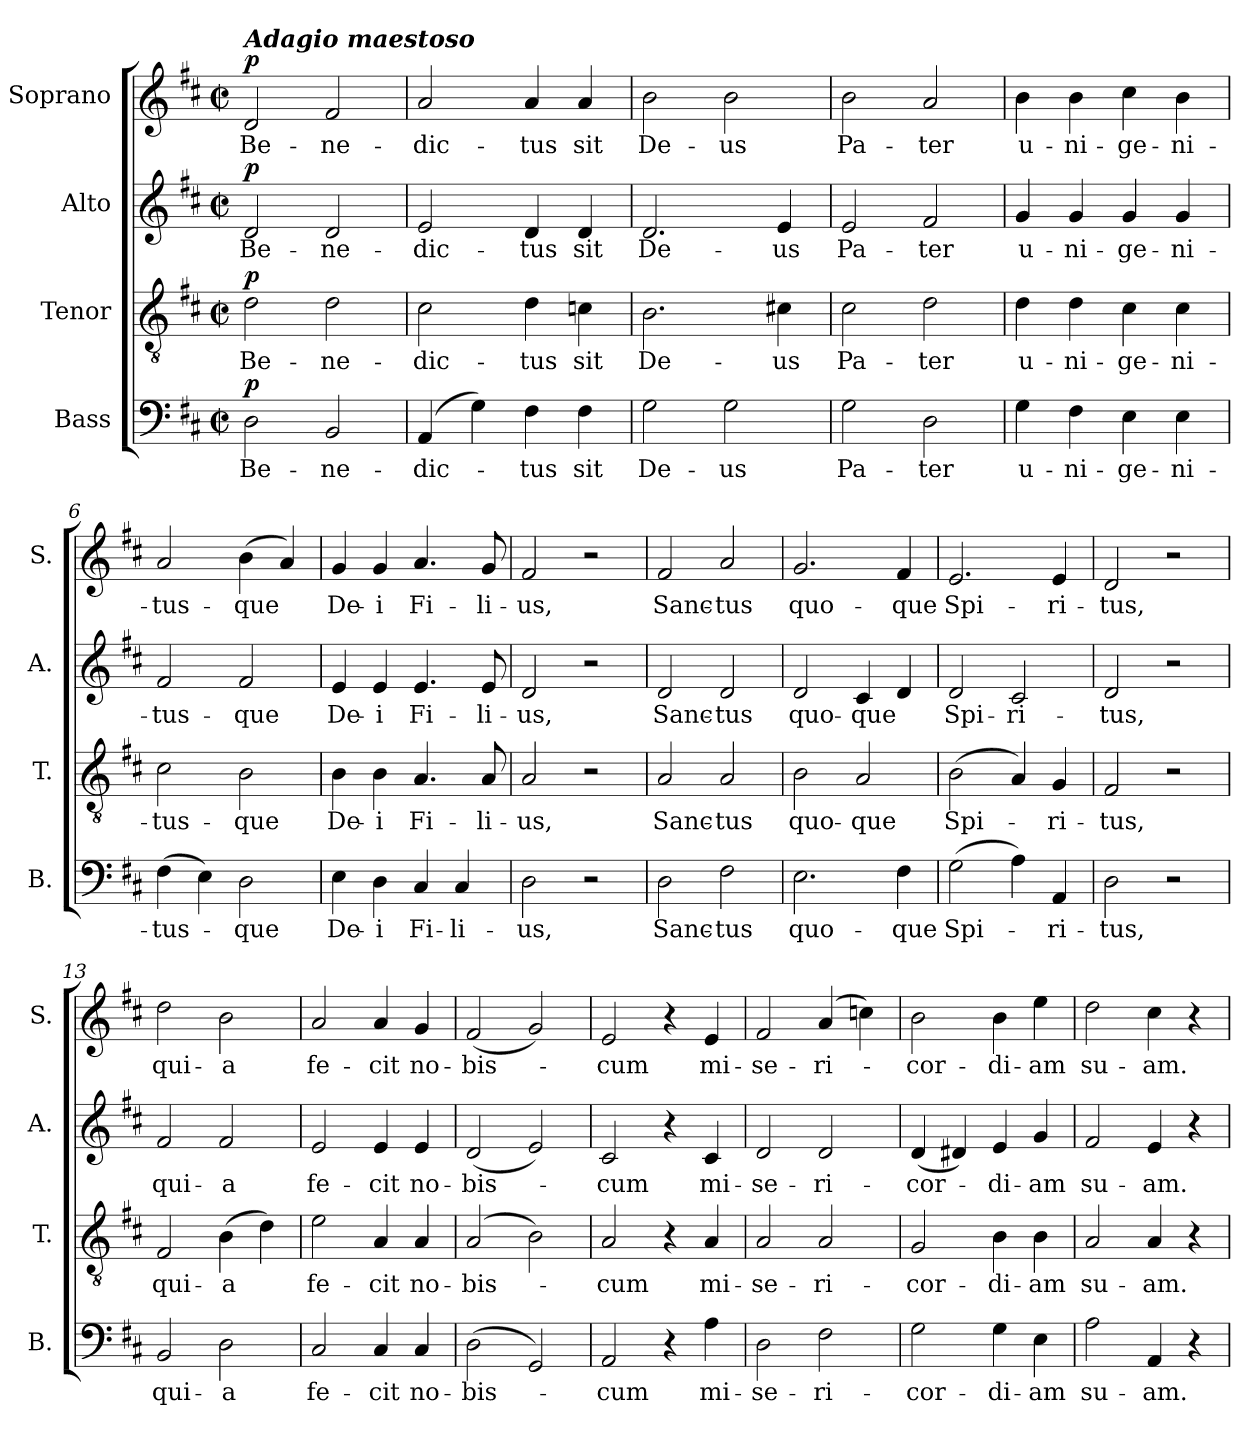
**kern	**text	**dynam	**kern	**text	**dynam	**kern	**text	**dynam	**kern	**text	**dynam
*part4	*part4	*part4	*part3	*part3	*part3	*part2	*part2	*part2	*part1	*part1	*part1
*staff4	*staff4	*staff4	*staff3	*staff3	*staff3	*staff2	*staff2	*staff2	*staff1	*staff1	*staff1
*I"Bass	*	*	*I"Tenor	*	*	*I"Alto	*	*	*I"Soprano	*	*
*I'B.	*	*	*I'T.	*	*	*I'A.	*	*	*I'S.	*	*
*clefF4	*	*	*clefGv2	*	*	*clefG2	*	*	*clefG2	*	*
*k[f#c#]	*	*	*k[f#c#]	*	*	*k[f#c#]	*	*	*k[f#c#]	*	*
*D:	*	*	*D:	*	*	*D:	*	*	*D:	*	*
*M2/2	*	*	*M2/2	*	*	*M2/2	*	*	*M2/2	*	*
*met(c|)	*	*	*met(c|)	*	*	*met(c|)	*	*	*met(c|)	*	*
*MM120	*	*	*MM120	*	*	*MM120	*	*	*MM120	*	*
=1	=1	=1	=1	=1	=1	=1	=1	=1	=1	=1	=1
!	!	!	!	!	!	!	!	!	!LO:TX:a:Bi:t=Adagio maestoso	!	!
!	!LO:LY:b	!LO:DY:a	!	!LO:LY:b	!LO:DY:a	!	!LO:LY:b	!LO:DY:a	!	!LO:LY:b	!LO:DY:a
2D\	Be-	p	2d\	Be-	p	2d/	Be-	p	2d/	Be-	p
!	!LO:LY:b	!	!	!LO:LY:b	!	!	!LO:LY:b	!	!	!LO:LY:b	!
2BB/	-ne-	.	2d\	-ne-	.	2d/	-ne-	.	2f#/	-ne-	.
=2	=2	=2	=2	=2	=2	=2	=2	=2	=2	=2	=2
!	!LO:LY:b	!	!	!LO:LY:b	!	!	!LO:LY:b	!	!	!LO:LY:b	!
(>4AA/	-dic-	.	2c#\	-dic-	.	2e/	-dic-	.	2a/	-dic-	.
4G\)	.	.	.	.	.	.	.	.	.	.	.
!	!LO:LY:b	!	!	!LO:LY:b	!	!	!LO:LY:b	!	!	!LO:LY:b	!
4F#\	-tus	.	4d\	-tus	.	4d/	-tus	.	4a/	-tus	.
!	!LO:LY:b	!	!	!LO:LY:b	!	!	!LO:LY:b	!	!	!LO:LY:b	!
4F#\	sit	.	4cn\	sit	.	4d/	sit	.	4a/	sit	.
=3	=3	=3	=3	=3	=3	=3	=3	=3	=3	=3	=3
!	!LO:LY:b	!	!	!LO:LY:b	!	!	!LO:LY:b	!	!	!LO:LY:b	!
2G\	De-	.	2.B\	De-	.	2.d/	De-	.	2b\	De-	.
!	!LO:LY:b	!	!	!	!	!	!	!	!	!LO:LY:b	!
2G\	-us	.	.	.	.	.	.	.	2b\	-us	.
!	!	!	!	!LO:LY:b	!	!	!LO:LY:b	!	!	!	!
.	.	.	4c#X\	-us	.	4e/	-us	.	.	.	.
=4	=4	=4	=4	=4	=4	=4	=4	=4	=4	=4	=4
!	!LO:LY:b	!	!	!LO:LY:b	!	!	!LO:LY:b	!	!	!LO:LY:b	!
2G\	Pa-	.	2c#\	Pa-	.	2e/	Pa-	.	2b\	Pa-	.
!	!LO:LY:b	!	!	!LO:LY:b	!	!	!LO:LY:b	!	!	!LO:LY:b	!
2D\	-ter	.	2d\	-ter	.	2f#/	-ter	.	2a/	-ter	.
=5	=5	=5	=5	=5	=5	=5	=5	=5	=5	=5	=5
!	!LO:LY:b	!	!	!LO:LY:b	!	!	!LO:LY:b	!	!	!LO:LY:b	!
4G\	u-	.	4d\	u-	.	4g/	u-	.	4b\	u-	.
!	!LO:LY:b	!	!	!LO:LY:b	!	!	!LO:LY:b	!	!	!LO:LY:b	!
4F#\	-ni-	.	4d\	-ni-	.	4g/	-ni-	.	4b\	-ni-	.
!	!LO:LY:b	!	!	!LO:LY:b	!	!	!LO:LY:b	!	!	!LO:LY:b	!
4E\	-ge-	.	4c#\	-ge-	.	4g/	-ge-	.	4cc#\	-ge-	.
!	!LO:LY:b	!	!	!LO:LY:b	!	!	!LO:LY:b	!	!	!LO:LY:b	!
4E\	-ni-	.	4c#\	-ni-	.	4g/	-ni-	.	4b\	-ni-	.
=6	=6	=6	=6	=6	=6	=6	=6	=6	=6	=6	=6
!	!LO:LY:b	!	!	!LO:LY:b	!	!	!LO:LY:b	!	!	!LO:LY:b	!
(>4F#\	-tus-	.	2c#\	-tus-	.	2f#/	-tus-	.	2a/	-tus-	.
4E\)	.	.	.	.	.	.	.	.	.	.	.
!	!LO:LY:b	!	!	!LO:LY:b	!	!	!LO:LY:b	!	!	!LO:LY:b	!
2D\	-que	.	2B\	-que	.	2f#/	-que	.	(>4b\	-que	.
.	.	.	.	.	.	.	.	.	4a/)	.	.
=7	=7	=7	=7	=7	=7	=7	=7	=7	=7	=7	=7
!	!LO:LY:b	!	!	!LO:LY:b	!	!	!LO:LY:b	!	!	!LO:LY:b	!
4E\	De-	.	4B\	De-	.	4e/	De-	.	4g/	De-	.
!	!LO:LY:b	!	!	!LO:LY:b	!	!	!LO:LY:b	!	!	!LO:LY:b	!
4D\	-i	.	4B\	-i	.	4e/	-i	.	4g/	-i	.
!	!LO:LY:b	!	!	!LO:LY:b	!	!	!LO:LY:b	!	!	!LO:LY:b	!
4C#/	Fi-	.	4.A/	Fi-	.	4.e/	Fi-	.	4.a/	Fi-	.
!	!LO:LY:b	!	!	!	!	!	!	!	!	!	!
4C#/	-li-	.	.	.	.	.	.	.	.	.	.
!	!	!	!	!LO:LY:b	!	!	!LO:LY:b	!	!	!LO:LY:b	!
.	.	.	8A/	-li-	.	8e/	-li-	.	8g/	-li-	.
=8	=8	=8	=8	=8	=8	=8	=8	=8	=8	=8	=8
!	!LO:LY:b	!	!	!LO:LY:b	!	!	!LO:LY:b	!	!	!LO:LY:b	!
2D\	-us,	.	2A/	-us,	.	2d/	-us,	.	2f#/	-us,	.
2r	.	.	2r	.	.	2r	.	.	2r	.	.
!!LO:LB:g=z
=9	=9	=9	=9	=9	=9	=9	=9	=9	=9	=9	=9
!	!LO:LY:b	!	!	!LO:LY:b	!	!	!LO:LY:b	!	!	!LO:LY:b	!
2D\	Sanc-	.	2A/	Sanc-	.	2d/	Sanc-	.	2f#/	Sanc-	.
!	!LO:LY:b	!	!	!LO:LY:b	!	!	!LO:LY:b	!	!	!LO:LY:b	!
2F#\	-tus	.	2A/	-tus	.	2d/	-tus	.	2a/	-tus	.
=10	=10	=10	=10	=10	=10	=10	=10	=10	=10	=10	=10
!	!LO:LY:b	!	!	!LO:LY:b	!	!	!LO:LY:b	!	!	!LO:LY:b	!
2.E\	quo-	.	2B\	quo-	.	2d/	quo-	.	2.g/	quo-	.
!	!	!	!	!LO:LY:b	!	!	!LO:LY:b	!	!	!	!
.	.	.	2A/	-que	.	4c#/	-que	.	.	.	.
!	!LO:LY:b	!	!	!	!	!	!	!	!	!LO:LY:b	!
4F#\	-que	.	.	.	.	4d/	.	.	4f#/	-que	.
=11	=11	=11	=11	=11	=11	=11	=11	=11	=11	=11	=11
!	!LO:LY:b	!	!	!LO:LY:b	!	!	!LO:LY:b	!	!	!LO:LY:b	!
(>2G\	Spi-	.	(>2B\	Spi-	.	2d/	Spi-	.	2.e/	Spi-	.
!	!	!	!	!	!	!	!LO:LY:b	!	!	!	!
4A\)	.	.	4A/)	.	.	2c#/	-ri-	.	.	.	.
!	!LO:LY:b	!	!	!LO:LY:b	!	!	!	!	!	!LO:LY:b	!
4AA/	-ri-	.	4G/	-ri-	.	.	.	.	4e/	-ri-	.
=12	=12	=12	=12	=12	=12	=12	=12	=12	=12	=12	=12
!	!LO:LY:b	!	!	!LO:LY:b	!	!	!LO:LY:b	!	!	!LO:LY:b	!
2D\	-tus,	.	2F#/	-tus,	.	2d/	-tus,	.	2d/	-tus,	.
2r	.	.	2r	.	.	2r	.	.	2r	.	.
=13	=13	=13	=13	=13	=13	=13	=13	=13	=13	=13	=13
!	!LO:LY:b	!	!	!LO:LY:b	!	!	!LO:LY:b	!	!	!LO:LY:b	!
2BB/	qui-	.	2F#/	qui-	.	2f#/	qui-	.	2dd\	qui-	.
!	!LO:LY:b	!	!	!LO:LY:b	!	!	!LO:LY:b	!	!	!LO:LY:b	!
2D\	-a	.	(>4B\	-a	.	2f#/	-a	.	2b\	-a	.
.	.	.	4d\)	.	.	.	.	.	.	.	.
=14	=14	=14	=14	=14	=14	=14	=14	=14	=14	=14	=14
!	!LO:LY:b	!	!	!LO:LY:b	!	!	!LO:LY:b	!	!	!LO:LY:b	!
2C#/	fe-	.	2e\	fe-	.	2e/	fe-	.	2a/	fe-	.
!	!LO:LY:b	!	!	!LO:LY:b	!	!	!LO:LY:b	!	!	!LO:LY:b	!
4C#/	-cit	.	4A/	-cit	.	4e/	-cit	.	4a/	-cit	.
!	!LO:LY:b	!	!	!LO:LY:b	!	!	!LO:LY:b	!	!	!LO:LY:b	!
4C#/	no-	.	4A/	no-	.	4e/	no-	.	4g/	no-	.
=15	=15	=15	=15	=15	=15	=15	=15	=15	=15	=15	=15
!	!LO:LY:b	!	!	!LO:LY:b	!	!	!LO:LY:b	!	!	!LO:LY:b	!
(>2D\	-bis-	.	(>2A/	-bis-	.	(<2d/	-bis-	.	(<2f#/	-bis-	.
2GG/)	.	.	2B\)	.	.	2e/)	.	.	2g/)	.	.
=16	=16	=16	=16	=16	=16	=16	=16	=16	=16	=16	=16
!	!LO:LY:b	!	!	!LO:LY:b	!	!	!LO:LY:b	!	!	!LO:LY:b	!
2AA/	-cum	.	2A/	-cum	.	2c#/	-cum	.	2e/	-cum	.
4r	.	.	4r	.	.	4r	.	.	4r	.	.
!	!LO:LY:b	!	!	!LO:LY:b	!	!	!LO:LY:b	!	!	!LO:LY:b	!
4A\	mi-	.	4A/	mi-	.	4c#/	mi-	.	4e/	mi-	.
=17	=17	=17	=17	=17	=17	=17	=17	=17	=17	=17	=17
!	!LO:LY:b	!	!	!LO:LY:b	!	!	!LO:LY:b	!	!	!LO:LY:b	!
2D\	-se-	.	2A/	-se-	.	2d/	-se-	.	2f#/	-se-	.
!	!LO:LY:b	!	!	!LO:LY:b	!	!	!LO:LY:b	!	!	!LO:LY:b	!
2F#\	-ri-	.	2A/	-ri-	.	2d/	-ri-	.	(>4a/	-ri-	.
.	.	.	.	.	.	.	.	.	4ccn\)	.	.
!!LO:PB:g=z
=18	=18	=18	=18	=18	=18	=18	=18	=18	=18	=18	=18
!	!LO:LY:b	!	!	!LO:LY:b	!	!	!LO:LY:b	!	!	!LO:LY:b	!
2G\	-cor-	.	2G/	-cor-	.	(<4d/	-cor-	.	2b\	-cor-	.
.	.	.	.	.	.	4d#X/)	.	.	.	.	.
!	!LO:LY:b	!	!	!LO:LY:b	!	!	!LO:LY:b	!	!	!LO:LY:b	!
4G\	-di-	.	4B\	-di-	.	4e/	-di-	.	4b\	-di-	.
!	!LO:LY:b	!	!	!LO:LY:b	!	!	!LO:LY:b	!	!	!LO:LY:b	!
4E\	-am	.	4B\	-am	.	4g/	-am	.	4ee\	-am	.
=19	=19	=19	=19	=19	=19	=19	=19	=19	=19	=19	=19
!	!LO:LY:b	!	!	!LO:LY:b	!	!	!LO:LY:b	!	!	!LO:LY:b	!
2A\	su-	.	2A/	su-	.	2f#/	su-	.	2dd\	su-	.
!	!LO:LY:b	!	!	!LO:LY:b	!	!	!LO:LY:b	!	!	!LO:LY:b	!
4AA/	-am.	.	4A/	-am.	.	4e/	-am.	.	4cc#\	-am.	.
4r	.	.	4r	.	.	4r	.	.	4r	.	.
=	=	=	=	=	=	=	=	=	=	=	=
*-	*-	*-	*-	*-	*-	*-	*-	*-	*-	*-	*-
